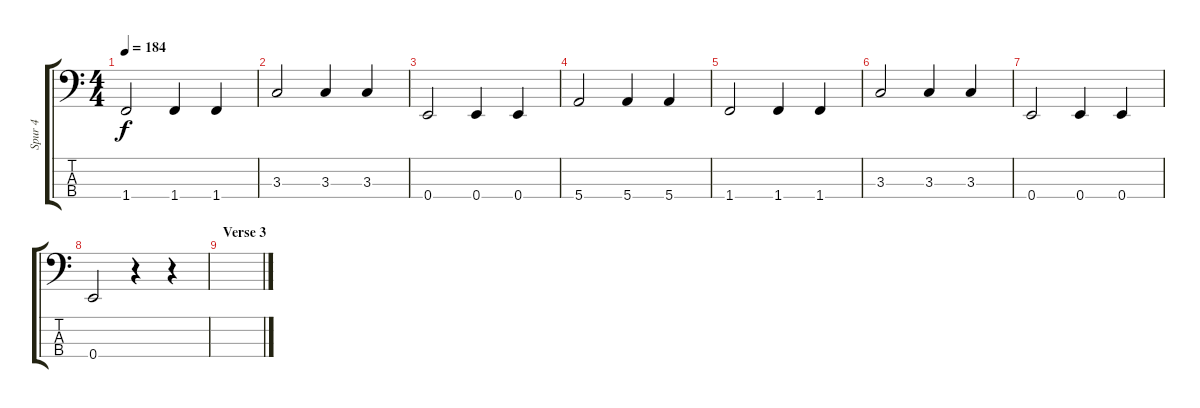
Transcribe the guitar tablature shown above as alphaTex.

\track ("Spur 4" "Spur 4") {instrument electricbassfinger}
\staff {score tabs}
\tuning (G2 D2 A1 E1) {hide}
\ts (4 4)
\tempo 184
\clef f4
\ks c
1.4.2{dy f} 1.4.4 1.4.4 |
3.3.2 3.3.4 3.3.4 |
0.4.2 0.4.4 0.4.4 |
5.4.2 5.4.4 5.4.4 |
1.4.2 1.4.4 1.4.4 |
3.3.2 3.3.4 3.3.4 |
0.4.2 0.4.4 0.4.4 |
0.4.2 r.4 r.4 |
\section ("" "Verse 3")
